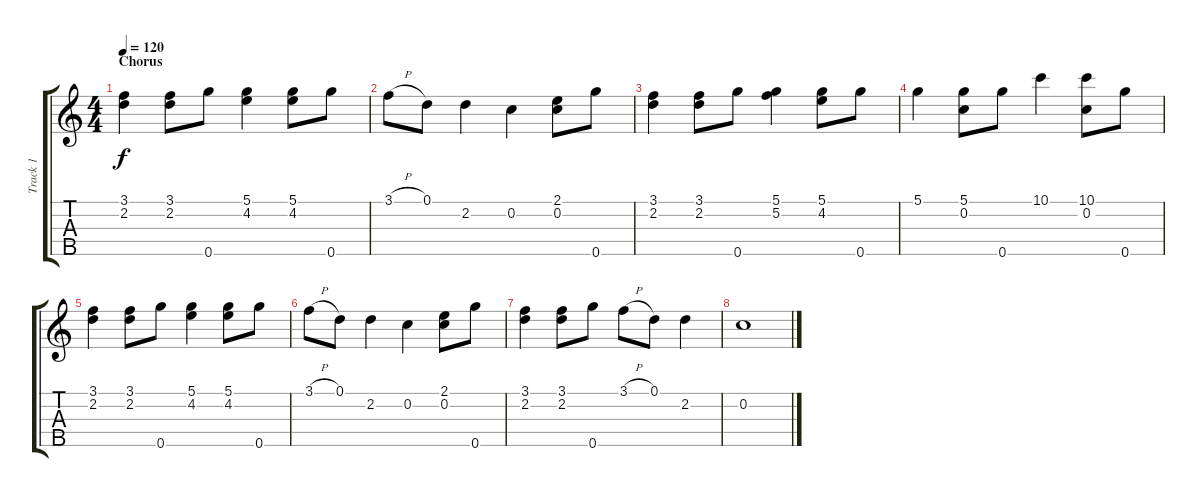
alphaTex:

\track ("Track 1" "Track 1") {instrument acousticguitarsteel}
\staff {score tabs}
\tuning (D4 C4 G3 C3 G4) {hide}
\ts (4 4)
\section ("" "Chorus")
\tempo 120
\clef g2
\ks c
(3.1 2.2).4{dy f} (3.1 2.2).8 0.5.8 (5.1 4.2).4 (5.1 4.2).8 0.5.8 |
3.1{h}.8 0.1.8 2.2.4 0.2.4 (2.1 0.2).8 0.5.8 |
(3.1 2.2).4 (3.1 2.2).8 0.5.8 (5.1 5.2).4 (5.1 4.2).8 0.5.8 |
5.1.4 (5.1 0.2).8 0.5.8 10.1.4 (10.1 0.2).8 0.5.8 |
(3.1 2.2).4 (3.1 2.2).8 0.5.8 (5.1 4.2).4 (5.1 4.2).8 0.5.8 |
3.1{h}.8 0.1.8 2.2.4 0.2.4 (2.1 0.2).8 0.5.8 |
(3.1 2.2).4 (3.1 2.2).8 0.5.8 3.1{h}.8 0.1.8 2.2.4 |
0.2.1
